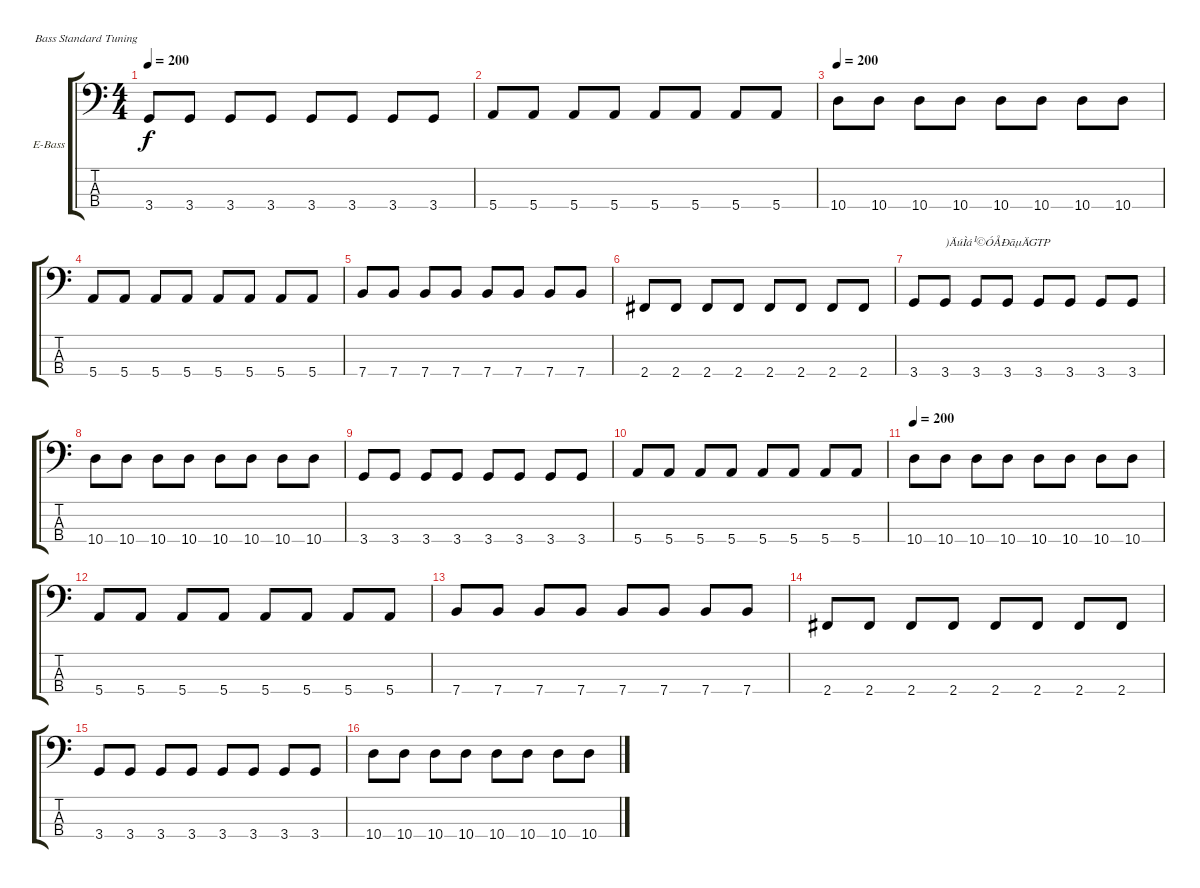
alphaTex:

\bracketExtendMode groupsimilarinstruments
\firstSystemTrackNameOrientation horizontal
\otherSystemsTrackNameOrientation horizontal
\track ("±´Ë¹" "E-Bass") {instrument electricbassfinger}
\staff {score tabs}
\tuning (G2 D2 A1 E1)
\ts (4 4)
\tempo 200
\clef f4
\ks c
3.4.8{dy f} 3.4.8 3.4.8 3.4.8 3.4.8 3.4.8 3.4.8 3.4.8 |
5.4.8 5.4.8 5.4.8 5.4.8 5.4.8 5.4.8 5.4.8 5.4.8 |
\tempo 200
10.4.8 10.4.8 10.4.8 10.4.8 10.4.8 10.4.8 10.4.8 10.4.8 |
5.4.8 5.4.8 5.4.8 5.4.8 5.4.8 5.4.8 5.4.8 5.4.8 |
7.4.8 7.4.8 7.4.8 7.4.8 7.4.8 7.4.8 7.4.8 7.4.8 |
2.4.8 2.4.8 2.4.8 2.4.8 2.4.8 2.4.8 2.4.8 2.4.8 |
3.4.8 3.4.8{txt ")ÄúÌá¹©ÓÅÐãµÄGTP"} 3.4.8 3.4.8 3.4.8 3.4.8 3.4.8 3.4.8 |
10.4.8 10.4.8 10.4.8 10.4.8 10.4.8 10.4.8 10.4.8 10.4.8 |
3.4.8 3.4.8 3.4.8 3.4.8 3.4.8 3.4.8 3.4.8 3.4.8 |
5.4.8 5.4.8 5.4.8 5.4.8 5.4.8 5.4.8 5.4.8 5.4.8 |
\tempo 200
10.4.8 10.4.8 10.4.8 10.4.8 10.4.8 10.4.8 10.4.8 10.4.8 |
5.4.8 5.4.8 5.4.8 5.4.8 5.4.8 5.4.8 5.4.8 5.4.8 |
7.4.8 7.4.8 7.4.8 7.4.8 7.4.8 7.4.8 7.4.8 7.4.8 |
2.4.8 2.4.8 2.4.8 2.4.8 2.4.8 2.4.8 2.4.8 2.4.8 |
3.4.8 3.4.8 3.4.8 3.4.8 3.4.8 3.4.8 3.4.8 3.4.8 |
10.4.8 10.4.8 10.4.8 10.4.8 10.4.8 10.4.8 10.4.8 10.4.8
